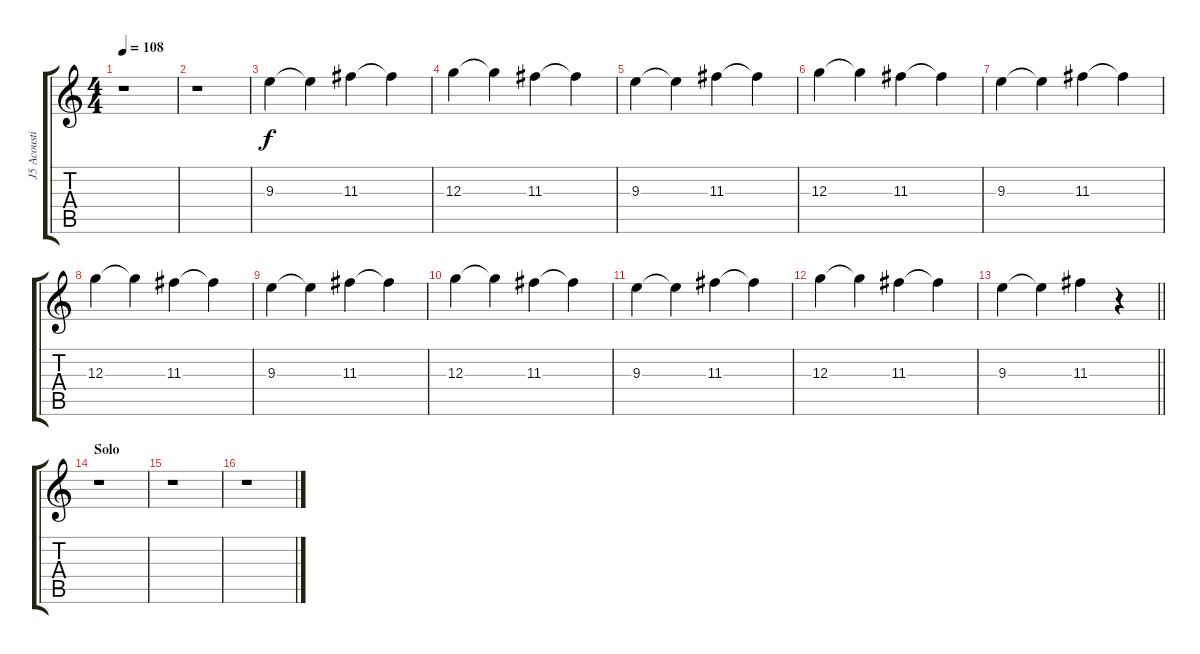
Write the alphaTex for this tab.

\track ("J5 Acoustic" "J5 Acousti") {instrument acousticguitarsteel}
\staff {score tabs}
\tuning (E4 B3 G3 D3 A2 E2) {hide}
\ts (4 4)
\tempo 108
\clef g2
\ks c
r.1{dy f} |
r.1 |
9.3.4 9.3{t}.4 11.3.4 11.3{t}.4 |
12.3.4 12.3{t}.4 11.3.4 11.3{t}.4 |
9.3.4 9.3{t}.4 11.3.4 11.3{t}.4 |
12.3.4 12.3{t}.4 11.3.4 11.3{t}.4 |
9.3.4 9.3{t}.4 11.3.4 11.3{t}.4 |
12.3.4 12.3{t}.4 11.3.4 11.3{t}.4 |
9.3.4 9.3{t}.4 11.3.4 11.3{t}.4 |
12.3.4 12.3{t}.4 11.3.4 11.3{t}.4 |
9.3.4 9.3{t}.4 11.3.4 11.3{t}.4 |
12.3.4 12.3{t}.4 11.3.4 11.3{t}.4 |
\barLineRight lightlight
9.3.4 9.3{t}.4 11.3.4 r.4 |
\section ("" "Solo")
r.1 |
r.1 |
r.1
